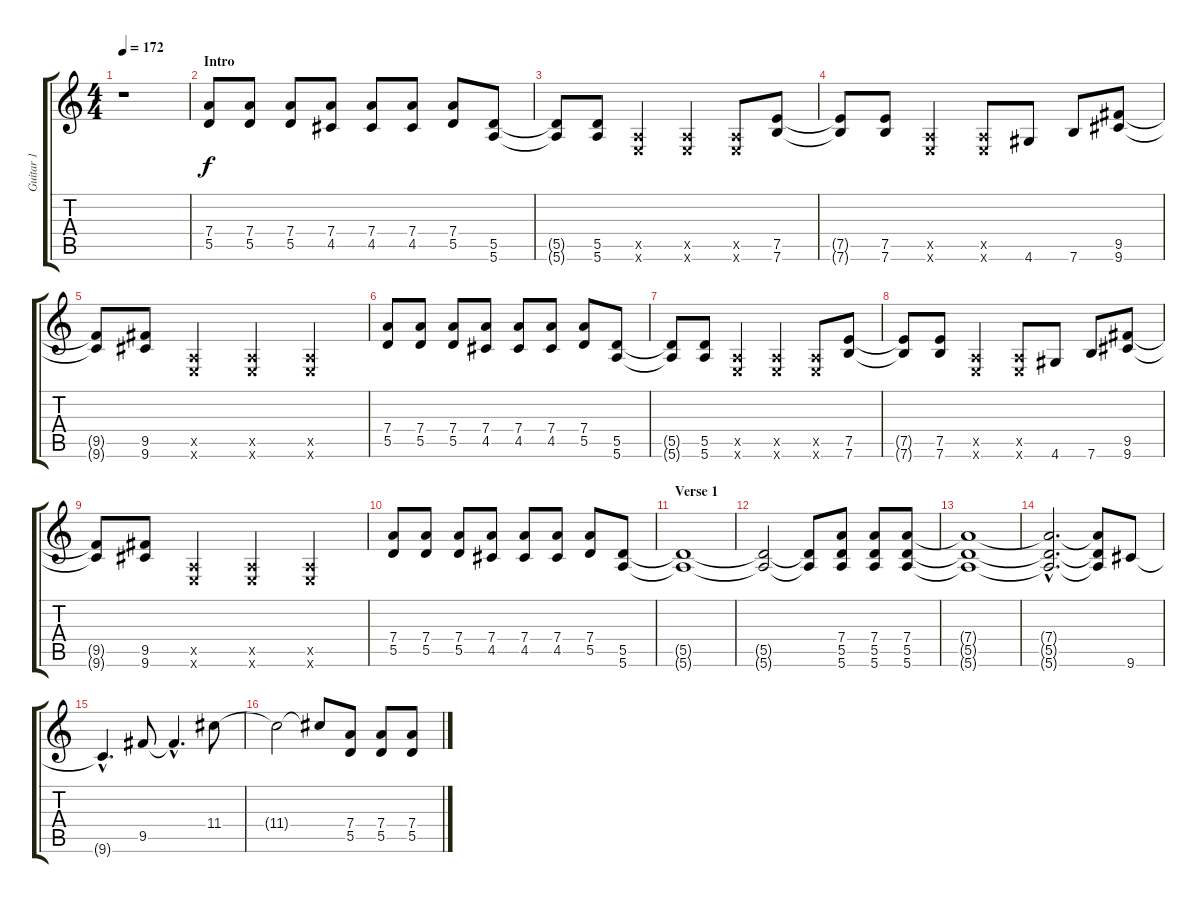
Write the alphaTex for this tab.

\track ("Guitar 1" "Guitar 1") {instrument electricguitarclean}
\staff {score tabs}
\tuning (E4 B3 G3 D3 A2 E2) {hide}
\ts (4 4)
\tempo 172
\clef g2
\ks c
r.1{dy f instrument electricguitarclean} |
\section ("" "Intro")
(7.4 5.5).8 (7.4 5.5).8 (7.4 5.5).8 (7.4 4.5).8 (7.4 4.5).8 (7.4 4.5).8 (7.4 5.5).8 (5.5 5.6).8 |
(5.5{t} 5.6{t}).8 (5.5 5.6).8 (0.5{x} 0.6{x}).4 (0.5{x} 0.6{x}).4 (0.5{x} 0.6{x}).8 (7.5 7.6).8 |
(7.5{t} 7.6{t}).8 (7.5 7.6).8 (0.5{x} 0.6{x}).4 (0.5{x} 0.6{x}).8 4.6.8 7.6.8 (9.5 9.6).8 |
(9.5{t} 9.6{t}).8 (9.5 9.6).8 (0.5{x} 0.6{x}).4 (0.5{x} 0.6{x}).4 (0.5{x} 0.6{x}).4 |
(7.4 5.5).8 (7.4 5.5).8 (7.4 5.5).8 (7.4 4.5).8 (7.4 4.5).8 (7.4 4.5).8 (7.4 5.5).8 (5.5 5.6).8 |
(5.5{t} 5.6{t}).8 (5.5 5.6).8 (0.5{x} 0.6{x}).4 (0.5{x} 0.6{x}).4 (0.5{x} 0.6{x}).8 (7.5 7.6).8 |
(7.5{t} 7.6{t}).8 (7.5 7.6).8 (0.5{x} 0.6{x}).4 (0.5{x} 0.6{x}).8 4.6.8 7.6.8 (9.5 9.6).8 |
(9.5{t} 9.6{t}).8 (9.5 9.6).8 (0.5{x} 0.6{x}).4 (0.5{x} 0.6{x}).4 (0.5{x} 0.6{x}).4 |
(7.4 5.5).8 (7.4 5.5).8 (7.4 5.5).8 (7.4 4.5).8 (7.4 4.5).8 (7.4 4.5).8 (7.4 5.5).8 (5.5 5.6).8 |
\section ("" "Verse 1")
(5.5{t} 5.6{t}).1 |
(5.5{t} 5.6{t}).2 (5.5{t} 5.6{t}).8 (7.4 5.5 5.6).8 (7.4 5.5 5.6).8 (7.4 5.5 5.6).8 |
(7.4{t} 5.5{t} 5.6{t}).1 |
(7.4{hac t} 5.5{hac t} 5.6{hac t}).2{d} (7.4{t} 5.5{t} 5.6{t}).8 9.6.8 |
9.6{hac t}.4{d} 9.5.8 9.5{hac t}.4{d} 11.4.8 |
11.4{t}.2 11.4{t}.8 (7.4 5.5).8 (7.4 5.5).8 (7.4 5.5).8
